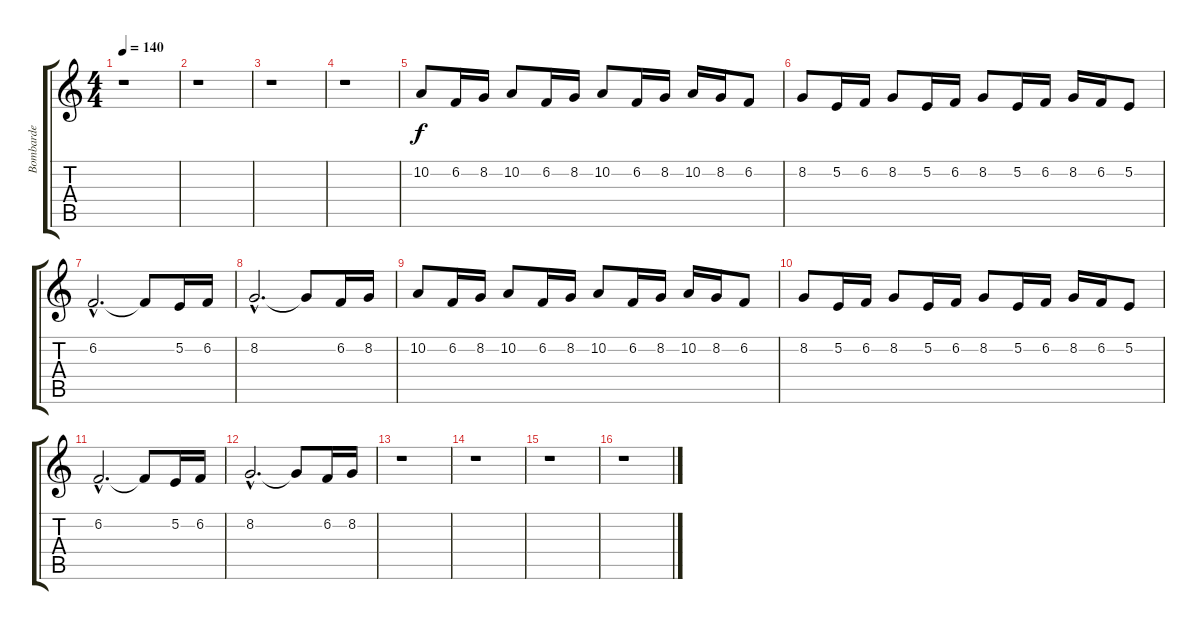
\track ("Bombarde" "Bombarde") {instrument bassoon}
\staff {score tabs}
\tuning (E4 B3 G3 D3 A2 E2) {hide}
\ts (4 4)
\tempo 140
\clef g2
\ks c
r.1{dy f} |
r.1 |
r.1 |
r.1 |
10.2.8 6.2.16 8.2.16 10.2.8 6.2.16 8.2.16 10.2.8 6.2.16 8.2.16 10.2.16 8.2.16 6.2.8 |
8.2.8 5.2.16 6.2.16 8.2.8 5.2.16 6.2.16 8.2.8 5.2.16 6.2.16 8.2.16 6.2.16 5.2.8 |
6.2{hac}.2{d} 6.2{t}.8 5.2.16 6.2.16 |
8.2{hac}.2{d} 8.2{t}.8 6.2.16 8.2.16 |
10.2.8 6.2.16 8.2.16 10.2.8 6.2.16 8.2.16 10.2.8 6.2.16 8.2.16 10.2.16 8.2.16 6.2.8 |
8.2.8 5.2.16 6.2.16 8.2.8 5.2.16 6.2.16 8.2.8 5.2.16 6.2.16 8.2.16 6.2.16 5.2.8 |
6.2{hac}.2{d} 6.2{t}.8 5.2.16 6.2.16 |
8.2{hac}.2{d} 8.2{t}.8 6.2.16 8.2.16 |
r.1 |
r.1 |
r.1 |
r.1
